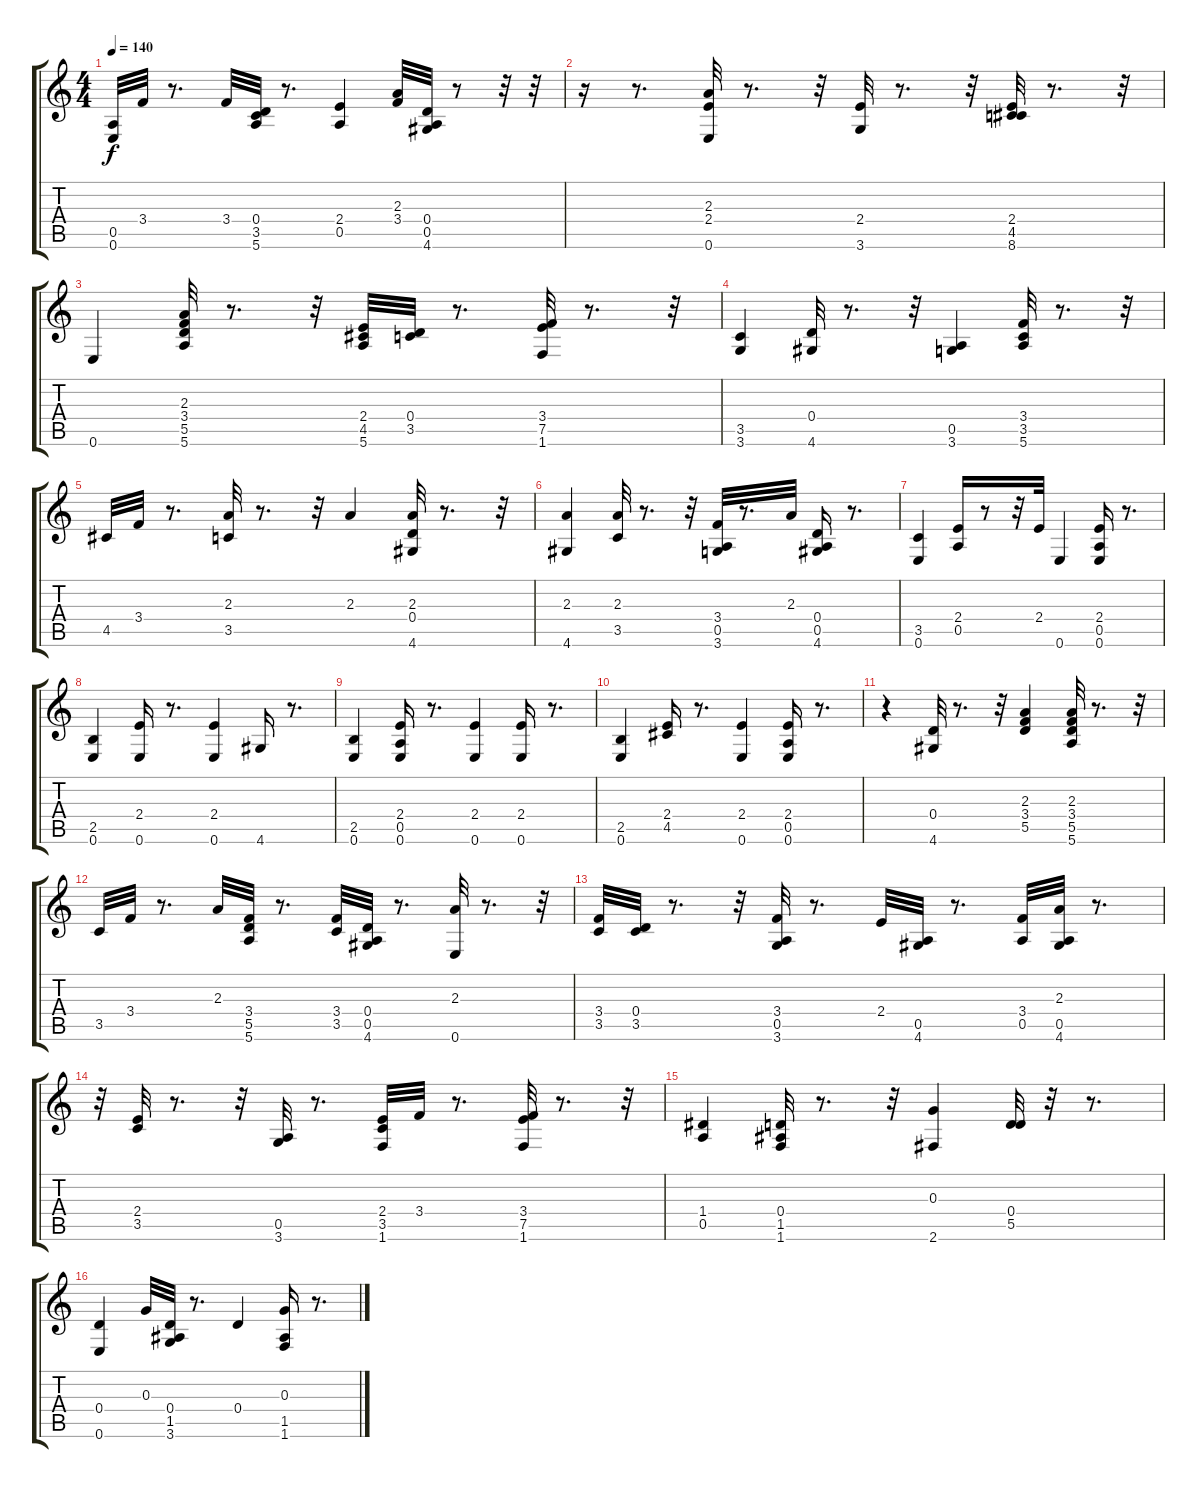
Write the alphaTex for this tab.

\track "" {instrument slapbass2}
\staff {score tabs}
\tuning (E4 B3 G3 D3 A2 E2) {hide}
\ts (4 4)
\tempo 140
\clef g2
\ks c
(0.5 0.6).32{dy f} 3.4.32 r.8{d} 3.4.32 (0.4 3.5 5.6).32 r.8{d} (2.4 0.5).4 (2.3 3.4).32 (0.4 0.5 4.6).32 r.8 r.32 r.32 |
r.16 r.8{d} (2.3 2.4 0.6).32 r.8{d} r.32 (2.4 3.6).32 r.8{d} r.32 (2.4 4.5 8.6).32 r.8{d} r.32 |
0.6.4 (2.3 3.4 5.5 5.6).32 r.8{d} r.32 (2.4 4.5 5.6).32 (0.4 3.5).32 r.8{d} (3.4 7.5 1.6).32 r.8{d} r.32 |
(3.5 3.6).4 (0.4 4.6).32 r.8{d} r.32 (0.5 3.6).4 (3.4 3.5 5.6).32 r.8{d} r.32 |
4.5.32 3.4.32 r.8{d} (2.3 3.5).32 r.8{d} r.32 2.3.4 (2.3 0.4 4.6).32 r.8{d} r.32 |
(2.3 4.6).4 (2.3 3.5).32 r.8{d} r.32 (3.4 0.5 3.6).32 r.8{d} 2.3.32 (0.4 0.5 4.6).16 r.8{d} |
(3.5 0.6).4 (2.4 0.5).16 r.8 r.32 2.4.32 0.6.4 (2.4 0.5 0.6).16 r.8{d} |
(2.5 0.6).4 (2.4 0.6).16 r.8{d} (2.4 0.6).4 4.6.16 r.8{d} |
(2.5 0.6).4 (2.4 0.5 0.6).16 r.8{d} (2.4 0.6).4 (2.4 0.6).16 r.8{d} |
(2.5 0.6).4 (2.4 4.5).16 r.8{d} (2.4 0.6).4 (2.4 0.5 0.6).16 r.8{d} |
r.4 (0.4 4.6).32 r.8{d} r.32 (2.3 3.4 5.5).4 (2.3 3.4 5.5 5.6).32 r.8{d} r.32 |
3.5.32 3.4.32 r.8{d} 2.3.32 (3.4 5.5 5.6).32 r.8{d} (3.4 3.5).32 (0.4 0.5 4.6).32 r.8{d} (2.3 0.6).32 r.8{d} r.32 |
(3.4 3.5).32 (0.4 3.5).32 r.8{d} r.32 (3.4 0.5 3.6).32 r.8{d} 2.4.32 (0.5 4.6).32 r.8{d} (3.4 0.5).32 (2.3 0.5 4.6).32 r.8{d} |
r.32 (2.4 3.5).32 r.8{d} r.32 (0.5 3.6).32 r.8{d} (2.4 3.5 1.6).32 3.4.32 r.8{d} (3.4 7.5 1.6).32 r.8{d} r.32 |
(1.4 0.5).4 (0.4 1.5 1.6).32 r.8{d} r.32 (0.3 2.6).4 (0.4 5.5).32 r.32 r.8{d} |
(0.4 0.6).4 0.3.32 (0.4 1.5 3.6).32 r.8{d} 0.4.4 (0.3 1.5 1.6).16 r.8{d}
